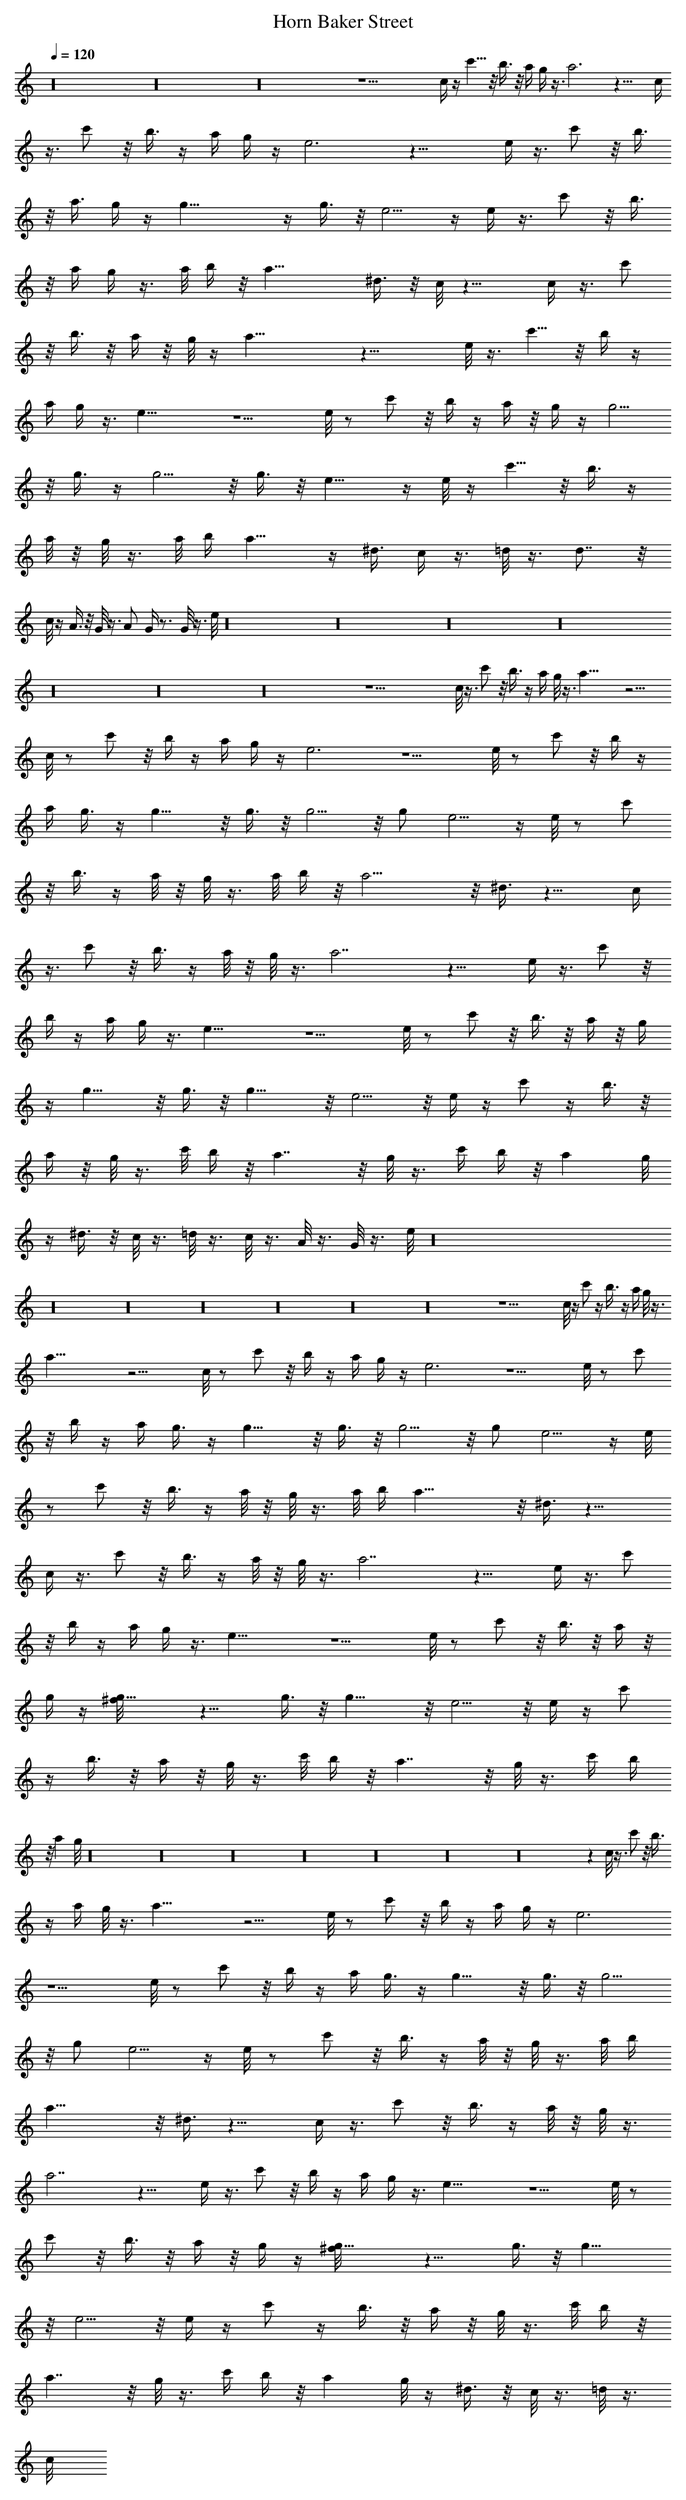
X:1
T:Baker Street, Horn
L:1/4
Q:120
K:C
z16 z16 z16 z19/2 c/4 z/4 c'5/8 z/8 b3/8 z/8 a/4 g/4 z3/8 a3 z19/8 c/4
z3/8 c'/2 z/8 b3/8 z/4 a/4 g/4 z/4 e3 z19/8 e/4 z3/8 c'/2 z/8 b3/8
z/8 a3/8 g/4 z/4 g25/8 z/4 g3/8 z/8 e5/4 z/4 e/4 z3/8 c'/2 z/8 b3/8
z/8 a/4 g/4 z3/8 a/8 b/4 z/8 a19/8 ^d3/8 z/8 c/8 z15/8 c/4 z3/8 c'/2
z/8 b3/8 z/8 a/4 z/8 g/8 z/4 a25/8 z19/8 e/8 z3/8 c'5/8 z/8 b/4 z/4
a/4 g/4 z3/8 e23/8 z5/2 e/8 z/2 c'/2 z/8 b/4 z/4 a/4 z/8 g/4 z/4 g5/4
z/8 g3/8 z/4 g5/4 z/8 g3/8 z/8 e11/8 z/4 e/8 z/4 c'5/8 z/8 b3/8 z/4
a/8 z/8 g/8 z3/8 a/8 b/4 a11/8 z/4 ^d3/8 c/4 z3/8 =d/8 z3/8 d7/8 z/8
c/8 z/4 A3/8 z/8 G/8 z3/8 A/2 G/4 z3/4 G/8 z3/8 e/8 z16 z16 z16 z16
z16 z16 z16 z27/2 c/8 z3/8 c'/2 z/8 b3/8 z/4 a/4 g/8 z3/8 a25/8 z9/4
c/8 z/2 c'/2 z/8 b/4 z/4 a/4 g/4 z/4 e3 z5/2 e/8 z/2 c'/2 z/8 b/4 z/4
a/4 g3/8 z/4 g11/8 z/8 g3/8 z/8 g5/4 z/8 g/2 e5/4 z/4 e/8 z/2 c'/2
z/8 b3/8 z/4 a/8 z/8 g/8 z3/8 a/8 b/4 z/8 a11/4 z/8 ^d3/8 z13/8 c/4
z3/8 c'/2 z/8 b3/8 z/4 a/8 z/8 g/8 z3/8 a7/2 z15/8 e/4 z3/8 c'/2 z/8
b/4 z/4 a/4 g/4 z3/8 e23/8 z5/2 e/8 z/2 c'/2 z/8 b3/8 z/8 a/4 z/8 g/4
z/4 g11/8 z/8 g3/8 z/8 g15/8 z/8 e5/4 z/8 e/4 z/4 c'/2 z/4 b3/8 z/8
a/4 z/8 g/8 z3/8 c'/8 b/4 z/8 a7/4 z/8 g/8 z3/8 c'/4 b/4 z/8 a g/8
z/4 ^d3/8 z/8 c/8 z3/8 =d/8 z3/8 c/8 z3/8 A/8 z3/8 G/8 z3/8 e/8 z16
z16 z16 z16 z16 z16 z16 z27/2 c/8 z/4 c'/2 z/4 b3/8 z/4 a/4 g/8 z3/8
a25/8 z9/4 c/8 z/2 c'/2 z/8 b/4 z/4 a/4 g/4 z/4 e3 z5/2 e/8 z/2 c'/2
z/8 b/4 z/4 a/4 g3/8 z/4 g11/8 z/8 g3/8 z/8 g5/4 z/8 g/2 e5/4 z/4 e/8
z/2 c'/2 z/8 b3/8 z/4 a/8 z/8 g/8 z3/8 a/8 b/4 a23/8 z/8 ^d3/8 z13/8
c/4 z3/8 c'/2 z/8 b3/8 z/4 a/8 z/8 g/8 z3/8 a7/2 z15/8 e/4 z3/8 c'/2
z/8 b/4 z/4 a/4 g/4 z3/8 e23/8 z5/2 e/8 z/2 c'/2 z/8 b3/8 z/8 a/4 z/8
g/4 z/4 [g11/8^f/8] z11/8 g3/8 z/8 g15/8 z/8 e5/4 z/8 e/4 z/4 c'/2
z/4 b3/8 z/8 a/4 z/8 g/8 z3/8 c'/8 b/4 z/8 a7/4 z/8 g/8 z3/8 c'/4 b/4
z/8 [az7/8] g/8 z16 z16 z16 z16 z16 z16 z16 z c/8 z3/8 c'/2 z/8 b3/8
z/4 a/4 g/8 z3/8 a25/8 z9/4 e/8 z/2 c'/2 z/8 b/4 z/4 a/4 g/4 z/4 e3
z5/2 e/8 z/2 c'/2 z/8 b/4 z/4 a/4 g3/8 z/4 g11/8 z/8 g3/8 z/8 g5/4
z/8 g/2 e5/4 z/4 e/8 z/2 c'/2 z/8 b3/8 z/4 a/8 z/8 g/8 z3/8 a/8 b/4
a23/8 z/8 ^d3/8 z13/8 c/4 z3/8 c'/2 z/8 b3/8 z/4 a/8 z/8 g/8 z3/8
a7/2 z15/8 e/4 z3/8 c'/2 z/8 b/4 z/4 a/4 g/4 z3/8 e23/8 z5/2 e/8 z/2
c'/2 z/8 b3/8 z/8 a/4 z/8 g/4 z/4 [g11/8^f/8] z11/8 g3/8 z/8 g15/8
z/8 e5/4 z/8 e/4 z/4 c'/2 z/4 b3/8 z/8 a/4 z/8 g/8 z3/8 c'/8 b/4 z/8
a7/4 z/8 g/8 z3/8 c'/4 b/4 z/8 a g/8 z/4 ^d3/8 z/8 c/8 z3/8 =d/8 z3/8
c/8
